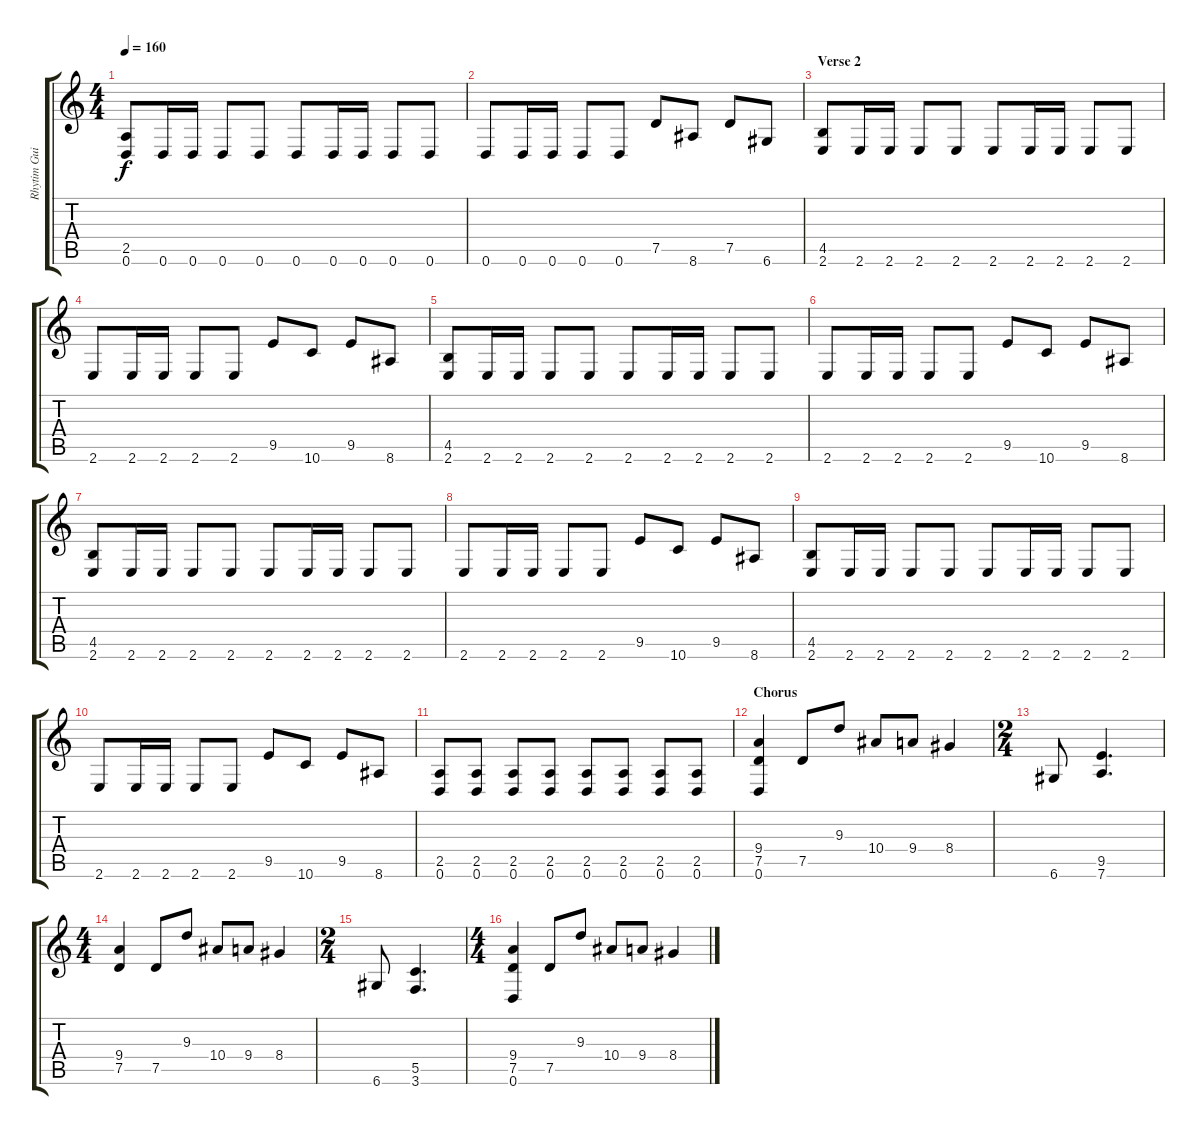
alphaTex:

\track ("Rhytim Guitar" "Rhytim Gui") {instrument distortionguitar}
\staff {score tabs}
\tuning (D4 A3 F3 C3 G2 D2) {hide}
\ts (4 4)
\tempo 160
\clef g2
\ks c
(2.5 0.6).8{dy f} 0.6.16 0.6.16 0.6.8 0.6.8 0.6.8 0.6.16 0.6.16 0.6.8 0.6.8 |
0.6.8 0.6.16 0.6.16 0.6.8 0.6.8 7.5.8 8.6.8 7.5.8 6.6.8 |
\section ("" "Verse 2")
(4.5 2.6).8 2.6.16 2.6.16 2.6.8 2.6.8 2.6.8 2.6.16 2.6.16 2.6.8 2.6.8 |
2.6.8 2.6.16 2.6.16 2.6.8 2.6.8 9.5.8 10.6.8 9.5.8 8.6.8 |
(4.5 2.6).8 2.6.16 2.6.16 2.6.8 2.6.8 2.6.8 2.6.16 2.6.16 2.6.8 2.6.8 |
2.6.8 2.6.16 2.6.16 2.6.8 2.6.8 9.5.8 10.6.8 9.5.8 8.6.8 |
(4.5 2.6).8 2.6.16 2.6.16 2.6.8 2.6.8 2.6.8 2.6.16 2.6.16 2.6.8 2.6.8 |
2.6.8 2.6.16 2.6.16 2.6.8 2.6.8 9.5.8 10.6.8 9.5.8 8.6.8 |
(4.5 2.6).8 2.6.16 2.6.16 2.6.8 2.6.8 2.6.8 2.6.16 2.6.16 2.6.8 2.6.8 |
2.6.8 2.6.16 2.6.16 2.6.8 2.6.8 9.5.8 10.6.8 9.5.8 8.6.8 |
(2.5 0.6).8 (2.5 0.6).8 (2.5 0.6).8 (2.5 0.6).8 (2.5 0.6).8 (2.5 0.6).8 (2.5 0.6).8 (2.5 0.6).8 |
\section ("" "Chorus")
(9.4 7.5 0.6).4 7.5.8 9.3.8 10.4.8 9.4.8 8.4.4 |
\ts (2 4)
6.6.8 (9.5 7.6).4{d} |
\ts (4 4)
(9.4 7.5).4 7.5.8 9.3.8 10.4.8 9.4.8 8.4.4 |
\ts (2 4)
6.6.8 (5.5 3.6).4{d} |
\ts (4 4)
(9.4 7.5 0.6).4 7.5.8 9.3.8 10.4.8 9.4.8 8.4.4
